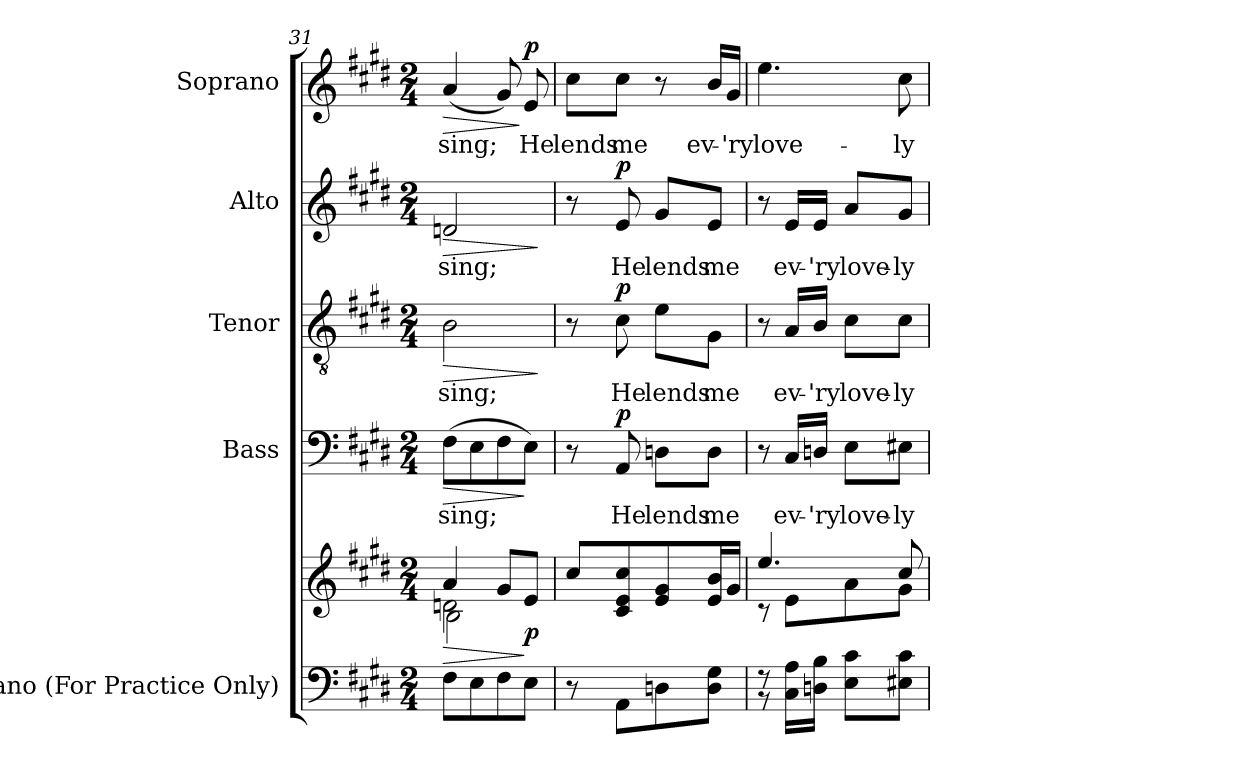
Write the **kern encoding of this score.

**kern	**kern	**dynam	**kern	**text	**dynam	**kern	**text	**dynam	**kern	**text	**dynam	**kern	**text	**dynam
*part5	*part5	*part5	*part4	*part4	*part4	*part3	*part3	*part3	*part2	*part2	*part2	*part1	*part1	*part1
*staff6	*staff5	*staff5/6	*staff4	*staff4	*staff4	*staff3	*staff3	*staff3	*staff2	*staff2	*staff2	*staff1	*staff1	*staff1
*I"Piano (For Practice Only)	*	*	*I"Bass	*	*	*I"Tenor	*	*	*I"Alto	*	*	*I"Soprano	*	*
*I'Pno.	*	*	*I'B.	*	*	*I'T.	*	*	*I'A.	*	*	*I'S.	*	*
*clefF4	*clefG2	*	*clefF4	*	*	*clefGv2	*	*	*clefG2	*	*	*clefG2	*	*
*	*	*	*	*	*	*ITrd7c12	*	*	*	*	*	*	*	*
*k[f#c#g#d#]	*k[f#c#g#d#]	*	*k[f#c#g#d#]	*	*	*k[f#c#g#d#]	*	*	*k[f#c#g#d#]	*	*	*k[f#c#g#d#]	*	*
*E:	*E:	*	*E:	*	*	*E:	*	*	*E:	*	*	*E:	*	*
*M2/4	*M2/4	*	*M2/4	*	*	*M2/4	*	*	*M2/4	*	*	*M2/4	*	*
=31	=31	=31	=31	=31	=31	=31	=31	=31	=31	=31	=31	=31	=31	=31
!	!	!LO:HP:b	!	!	!	!	!	!	!	!	!	!	!	!
*	*^	*	*	*	*	*	*	*	*	*	*	*	*	*
*	*	*^	*	*	*	*	*	*	*	*	*	*	*	*	*
!	!	!	!	!	!	!LO:LY:b:color=#000000	!LO:HP:b	!	!	!	!	!	!	!	!	!
!	!	!	!	!	!	!	!	!	!LO:LY:b:color=#000000	!LO:HP:b	!	!	!	!	!	!
!	!	!	!	!	!	!	!	!	!	!	!	!LO:LY:b:color=#000000	!LO:HP:b	!	!	!
!	!	!	!	!	!	!	!	!	!	!	!	!	!	!	!LO:LY:b:color=#000000	!LO:HP:b
8F#i\L	4ai/	2dni\	2Bi\	>	(8F#i\L	sing;	>	2BBi\	sing;	>	2dni/	sing;	>	(4ai/	sing;	>
8Ei\	.	.	.	.	8Ei\	.	.	.	.	.	.	.	.	.	.	.
8F#i\	8g#i/L	.	.	.	8F#i\	.	.	.	.	.	.	.	.	8g#i/)	.	.
!	!	!	!	!	!	!	!	!	!	!	!	!	!	!	!LO:LY:b:color=#000000	!
8Ei\J	8ei/J	.	.	] p	8Ei\J)	.	]	.	.	.	.	.	.	8ei/	He	] p
*	*v	*v	*v	*	*	*	*	*	*	*	*	*	*	*	*	*
.	.	.	.	.	.	.	.	]	.	.	]	.	.	.
!!LO:LB:g=z
=32	=32	=32	=32	=32	=32	=32	=32	=32	=32	=32	=32	=32	=32	=32
!	!	!	!	!	!	!	!	!	!	!	!	!	!LO:LY:b:color=#000000	!
8r	8cc#i/L	.	8r	.	.	8r	.	.	8r	.	.	8cc#i\L	lends	.
!	!	!	!	!LO:LY:b:color=#000000	!	!	!	!	!	!	!	!	!	!
!	!	!	!	!	!	!	!LO:LY:b:color=#000000	!	!	!	!	!	!	!
!	!	!	!	!	!	!	!	!	!	!LO:LY:b:color=#000000	!	!	!	!
!	!	!	!	!	!	!	!	!	!	!	!	!	!LO:LY:b:color=#000000	!
8AAi\L	8c#i/ 8ei 8cc#i	.	8AAi/	He	p	8C#i\	He	p	8ei/	He	p	8cc#i\J	me	.
!	!	!	!	!LO:LY:b:color=#000000	!	!	!	!	!	!	!	!	!	!
!	!	!	!	!	!	!	!LO:LY:b:color=#000000	!	!	!	!	!	!	!
!	!	!	!	!	!	!	!	!	!	!LO:LY:b:color=#000000	!	!	!	!
8Dni\	8ei/ 8g#i	.	8Dni\L	lends	.	8Ei\L	lends	.	8g#i/L	lends	.	8r	.	.
!	!	!	!	!LO:LY:b:color=#000000	!	!	!	!	!	!	!	!	!	!
!	!	!	!	!	!	!	!LO:LY:b:color=#000000	!	!	!	!	!	!	!
!	!	!	!	!	!	!	!	!	!	!LO:LY:b:color=#000000	!	!	!	!
!	!	!	!	!	!	!	!	!	!	!	!	!	!LO:LY:b:color=#000000	!
8Di\ 8G#iJ	16ei/ 16biL	.	8Di\J	me	.	8GG#i\J	me	.	8ei/J	me	.	16bi/LL	ev-	.
!	!	!	!	!	!	!	!	!	!	!	!	!	!LO:LY:b:color=#000000	!
.	16g#i/JJ	.	.	.	.	.	.	.	.	.	.	16g#i/JJ	-'ry	.
=33	=33	=33	=33	=33	=33	=33	=33	=33	=33	=33	=33	=33	=33	=33
*^	*^	*	*	*	*	*	*	*	*	*	*	*	*	*
!	!	!	!	!	!	!	!	!	!	!	!	!	!	!	!LO:LY:b:color=#000000	!
8r	8r	4.eei/	8r	.	8r	.	.	8r	.	.	8r	.	.	4.eei\	love-	.
!	!	!	!	!	!	!LO:LY:b:color=#000000	!	!	!	!	!	!	!	!	!	!
!	!	!	!	!	!	!	!	!	!LO:LY:b:color=#000000	!	!	!	!	!	!	!
!	!	!	!	!	!	!	!	!	!	!	!	!LO:LY:b:color=#000000	!	!	!	!
16C#i\ 16AiLL	4.ryy	.	8ei\L	.	16C#i/LL	ev-	.	16AAi/LL	ev-	.	16ei/LL	ev-	.	.	.	.
!	!	!	!	!	!	!LO:LY:b:color=#000000	!	!	!	!	!	!	!	!	!	!
!	!	!	!	!	!	!	!	!	!LO:LY:b:color=#000000	!	!	!	!	!	!	!
!	!	!	!	!	!	!	!	!	!	!	!	!LO:LY:b:color=#000000	!	!	!	!
16Dni\ 16BiJJ	.	.	.	.	16Dni/JJ	-'ry	.	16BBi/JJ	-'ry	.	16ei/JJ	-'ry	.	.	.	.
!	!	!	!	!	!	!LO:LY:b:color=#000000	!	!	!	!	!	!	!	!	!	!
!	!	!	!	!	!	!	!	!	!LO:LY:b:color=#000000	!	!	!	!	!	!	!
!	!	!	!	!	!	!	!	!	!	!	!	!LO:LY:b:color=#000000	!	!	!	!
8Ei\ 8c#iL	.	.	8ai\	.	8Ei\L	love-	.	8C#i\L	love-	.	8ai/L	love-	.	.	.	.
!	!	!	!	!	!	!LO:LY:b:color=#000000	!	!	!	!	!	!	!	!	!	!
!	!	!	!	!	!	!	!	!	!LO:LY:b:color=#000000	!	!	!	!	!	!	!
!	!	!	!	!	!	!	!	!	!	!	!	!LO:LY:b:color=#000000	!	!	!	!
!	!	!	!	!	!	!	!	!	!	!	!	!	!	!	!LO:LY:b:color=#000000	!
8E#Xi\ 8c#iJ	.	8cc#i/	8g#i\J	.	8E#Xi\J	-ly	.	8C#i\J	-ly	.	8g#i/J	-ly	.	8cc#i\	-ly	.
*v	*v	*	*	*	*	*	*	*	*	*	*	*	*	*	*	*
*	*v	*v	*	*	*	*	*	*	*	*	*	*	*	*	*
=	=	=	=	=	=	=	=	=	=	=	=	=	=	=
*-	*-	*-	*-	*-	*-	*-	*-	*-	*-	*-	*-	*-	*-	*-
